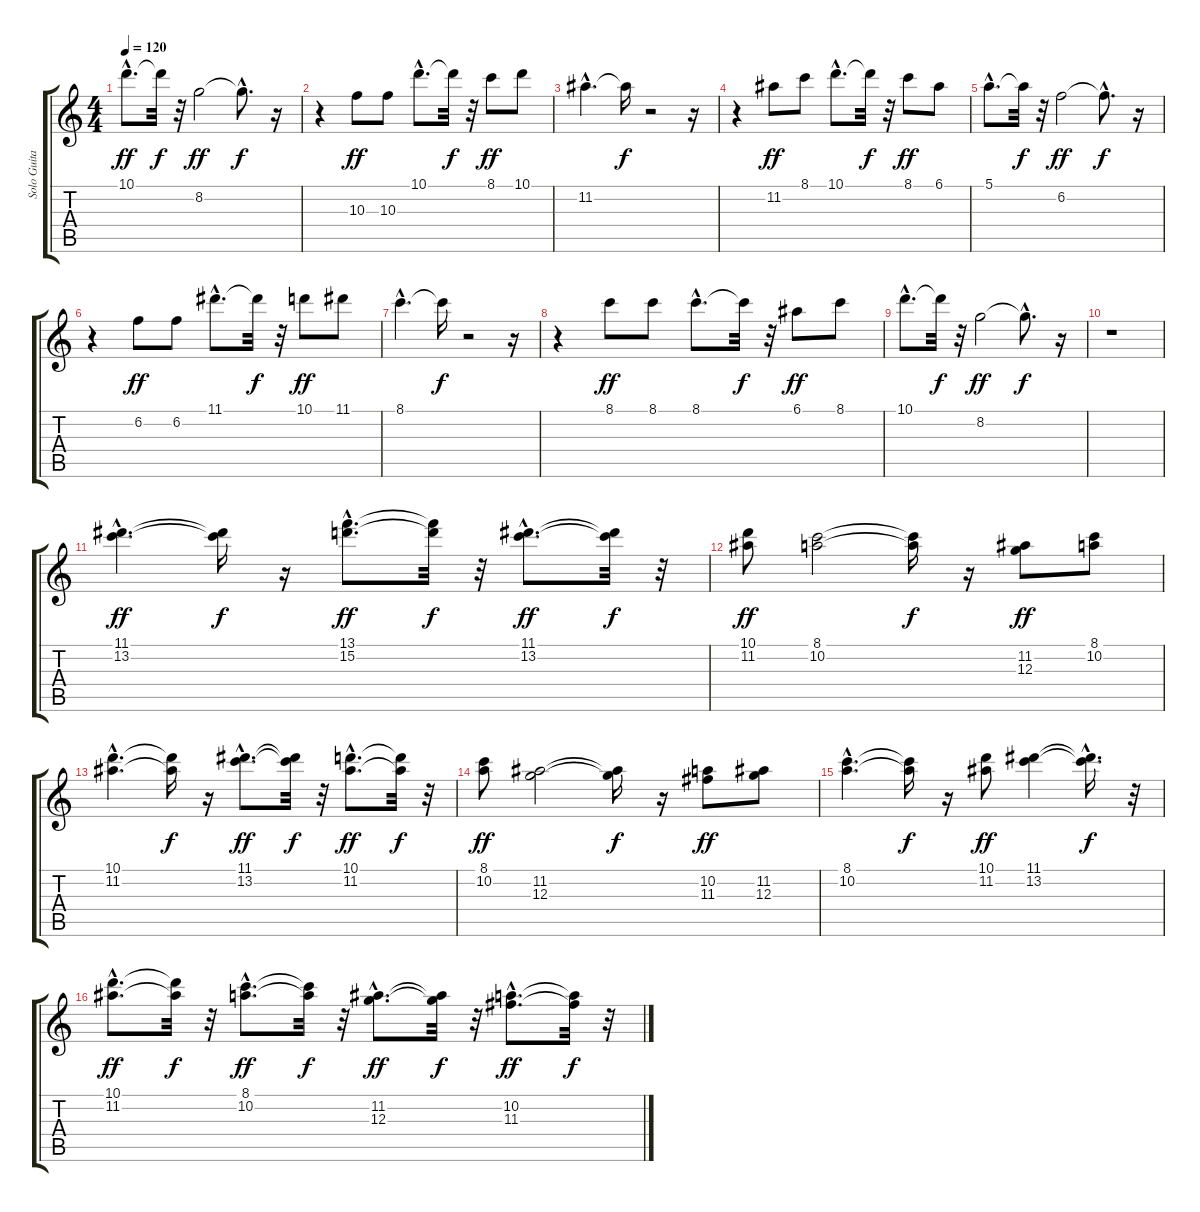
\track ("Solo Guitar" "Solo Guita") {instrument overdrivenguitar}
\staff {score tabs}
\tuning (E4 B3 G3 D3 A2 E2) {hide}
\ts (4 4)
\tempo 120
\clef g2
\ks c
10.1{hac}.8{d dy ff} 10.1{t}.32{dy f} r.32 8.2.2{dy ff} 8.2{hac t}.8{d dy f} r.16 |
r.4 10.3.8{dy ff} 10.3.8 10.1{hac}.8{d} 10.1{t}.32{dy f} r.32 8.1.8{dy ff} 10.1.8 |
11.2{hac}.4{d} 11.2{t}.16{dy f} r.2 r.16 |
r.4 11.2.8{dy ff} 8.1.8 10.1{hac}.8{d} 10.1{t}.32{dy f} r.32 8.1.8{dy ff} 6.1.8 |
5.1{hac}.8{d} 5.1{t}.32{dy f} r.32 6.2.2{dy ff} 6.2{hac t}.8{d dy f} r.16 |
r.4 6.2.8{dy ff} 6.2.8 11.1{hac}.8{d} 11.1{t}.32{dy f} r.32 10.1.8{dy ff} 11.1.8 |
8.1{hac}.4{d} 8.1{t}.16{dy f} r.2 r.16 |
r.4 8.1.8{dy ff} 8.1.8 8.1{hac}.8{d} 8.1{t}.32{dy f} r.32 6.1.8{dy ff} 8.1.8 |
10.1{hac}.8{d} 10.1{t}.32{dy f} r.32 8.2.2{dy ff} 8.2{hac t}.8{d dy f} r.16 |
r.1 |
(11.1{hac} 13.2{hac}).4{d dy ff} (11.1{t} 13.2{t}).16{dy f} r.16 (13.1{hac} 15.2{hac}).8{d dy ff} (13.1{t} 15.2{t}).32{dy f} r.32 (11.1{hac} 13.2{hac}).8{d dy ff} (11.1{t} 13.2{t}).32{dy f} r.32 |
(10.1 11.2).8{dy ff} (8.1 10.2).2 (8.1{t} 10.2{t}).16{dy f} r.16 (11.2 12.3).8{dy ff} (8.1 10.2).8 |
(10.1{hac} 11.2{hac}).4{d} (10.1{t} 11.2{t}).16{dy f} r.16 (11.1{hac} 13.2{hac}).8{d dy ff} (11.1{t} 13.2{t}).32{dy f} r.32 (10.1{hac} 11.2{hac}).8{d dy ff} (10.1{t} 11.2{t}).32{dy f} r.32 |
(8.1 10.2).8{dy ff} (11.2 12.3).2 (11.2{t} 12.3{t}).16{dy f} r.16 (10.2 11.3).8{dy ff} (11.2 12.3).8 |
(8.1{hac} 10.2{hac}).4{d} (8.1{t} 10.2{t}).16{dy f} r.16 (10.1 11.2).8{dy ff} (11.1 13.2).4 (11.1{hac t} 13.2{hac t}).16{d dy f} r.32 |
(10.1{hac} 11.2{hac}).8{d dy ff} (10.1{t} 11.2{t}).32{dy f} r.32 (8.1{hac} 10.2{hac}).8{d dy ff} (8.1{t} 10.2{t}).32{dy f} r.32 (11.2{hac} 12.3{hac}).8{d dy ff} (11.2{t} 12.3{t}).32{dy f} r.32 (10.2{hac} 11.3{hac}).8{d dy ff} (10.2{t} 11.3{t}).32{dy f} r.32
